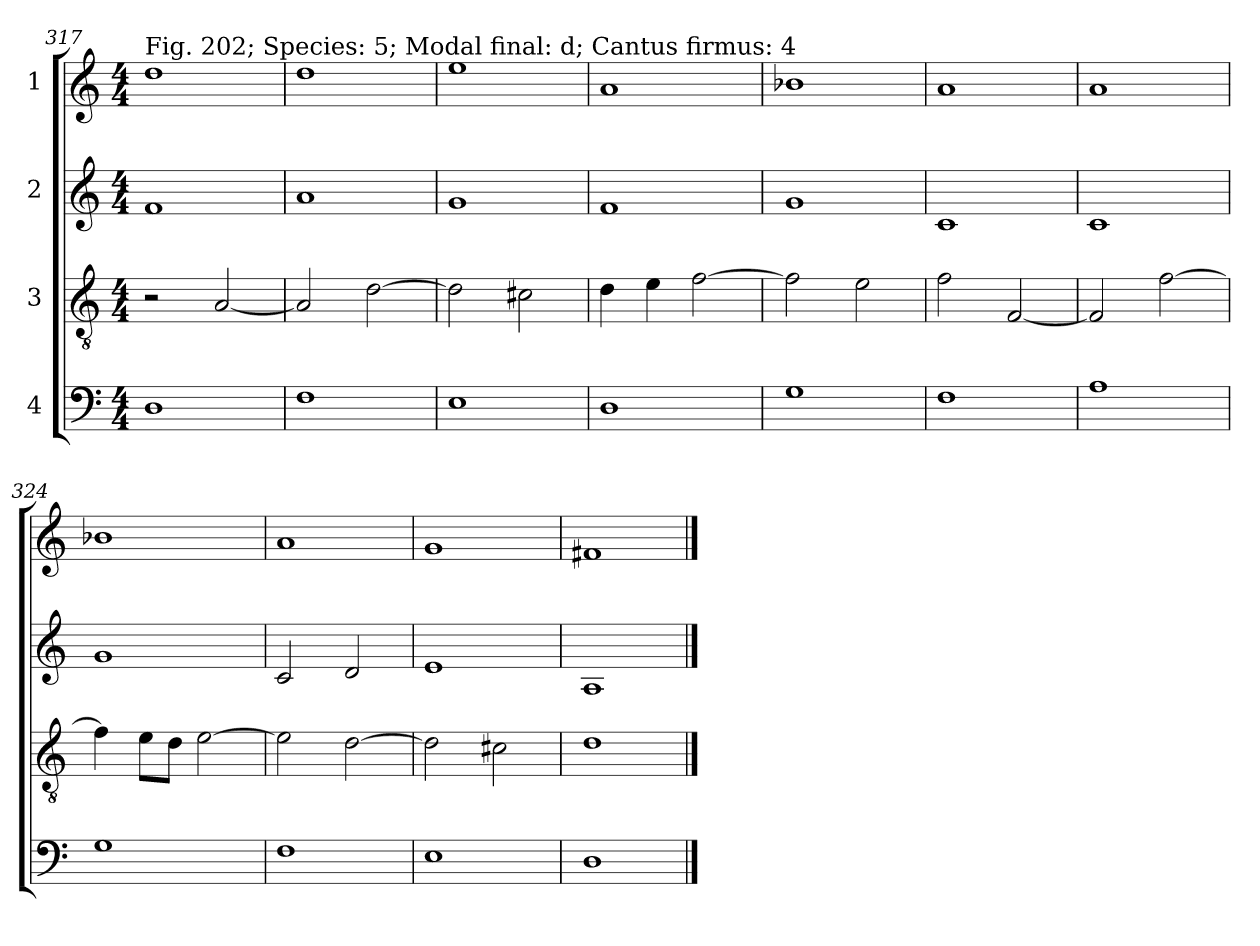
**kern	**kern	**kern	**kern
*part4	*part3	*part2	*part1
*staff4	*staff3	*staff2	*staff1
*I"4	*I"3	*I"2	*I"1
*clefF4	*clefGv2	*clefG2	*clefG2
*k[]	*k[]	*k[]	*k[]
*M4/4	*M4/4	*M4/4	*M4/4
=317	=317	=317	=317
!	!	!	!LO:TX:a:t=Fig. 202; Species&colon; 5; Modal final&colon; d; Cantus firmus&colon; 4
1D	2r	1f	1dd
.	[2A/	.	.
=318	=318	=318	=318
1F	2A/]	1a	1dd
.	[2d\	.	.
=319	=319	=319	=319
1E	2d\]	1g	1ee
.	2c#X\	.	.
=320	=320	=320	=320
1D	4d\	1f	1a
.	4e\	.	.
.	[2f\	.	.
=321	=321	=321	=321
1G	2f\]	1g	1b-X
.	2e\	.	.
=322	=322	=322	=322
1F	2f\	1c	1a
.	[2F/	.	.
=323	=323	=323	=323
1A	2F/]	1c	1a
.	[2f\	.	.
=324	=324	=324	=324
1G	4f\]	1g	1b-X
.	8e\L	.	.
.	8d\J	.	.
.	[2e\	.	.
=325	=325	=325	=325
1F	2e\]	2c/	1a
.	[2d\	2d/	.
=326	=326	=326	=326
1E	2d\]	1e	1g
.	2c#X\	.	.
=327	=327	=327	=327
1D	1d	1A	1f#X
==	==	==	==
*-	*-	*-	*-
